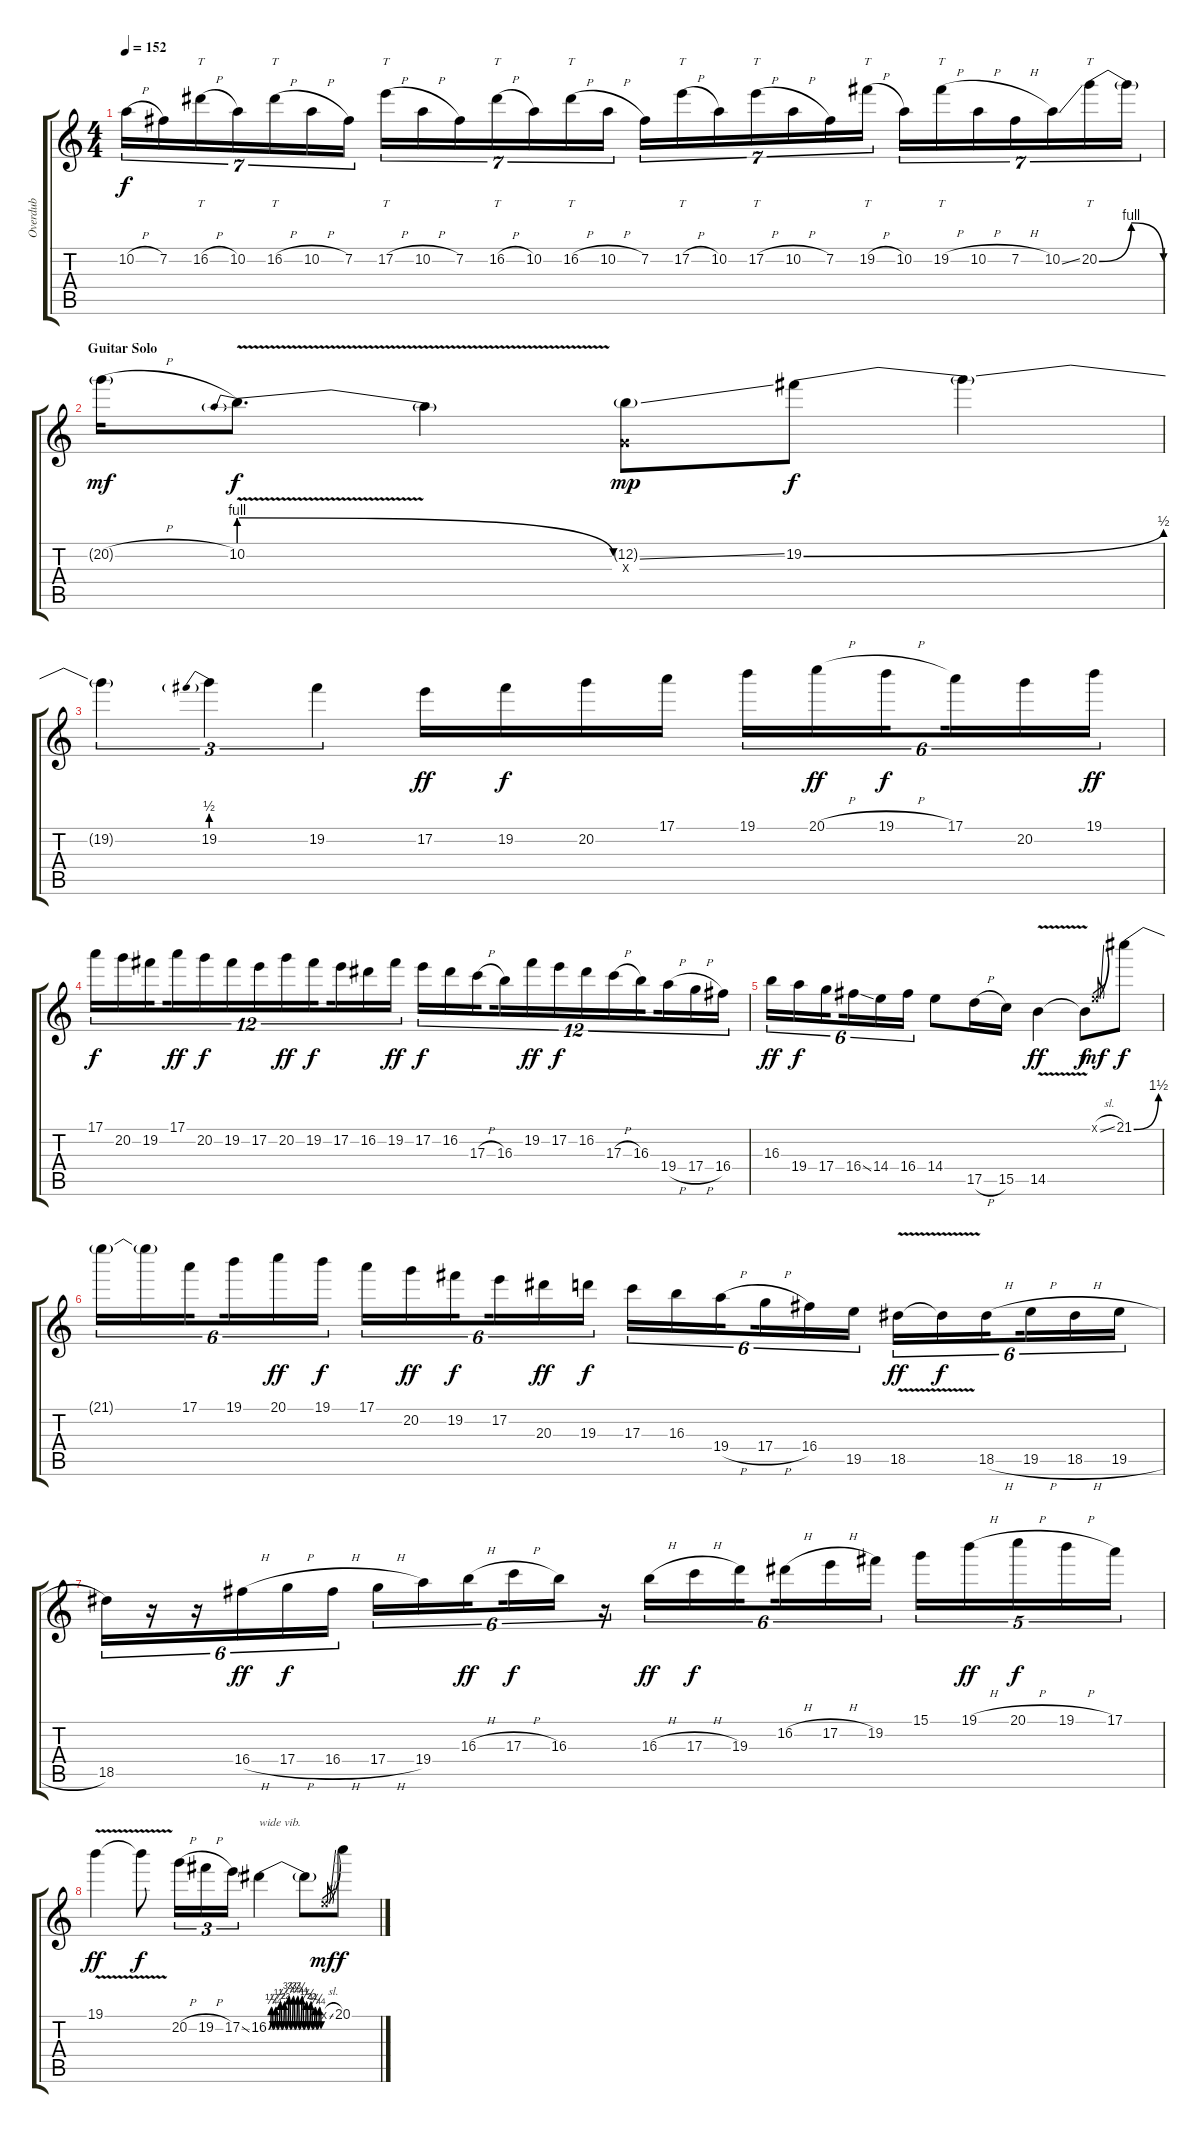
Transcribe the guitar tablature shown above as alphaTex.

\track ("Overdub" "Overdub") {instrument fretlessbass}
\staff {score tabs}
\tuning (E4 B3 G3 D3 A2 E2) {hide}
\ts (4 4)
\tempo 152
\clef g2
\ks c
10.2{h}.16{tu (7 4) dy f} 7.2.16{tu (7 4)} 16.2{h}.16{tt tu (7 4)} 10.2.16{tu (7 4)} 16.2{h}.16{tt tu (7 4)} 10.2{h}.16{tu (7 4)} 7.2.16{tu (7 4)} 17.2{h}.16{tt tu (7 4)} 10.2{h}.16{tu (7 4)} 7.2.16{tu (7 4)} 16.2{h}.16{tt tu (7 4)} 10.2.16{tu (7 4)} 16.2{h}.16{tt tu (7 4)} 10.2{h}.16{tu (7 4)} 7.2.16{tu (7 4)} 17.2{h}.16{tt tu (7 4)} 10.2.16{tu (7 4)} 17.2{h}.16{tt tu (7 4)} 10.2{h}.16{tu (7 4)} 7.2.16{tu (7 4)} 19.2{h}.16{tt tu (7 4)} 10.2.16{tu (7 4)} 19.2{h}.16{tt tu (7 4)} 10.2{h}.16{tu (7 4)} 7.2{h}.16{tu (7 4)} 10.2{ss}.16{tu (7 4)} 20.2{be (bendrelease 0 0 30 4 45 4 60 0)}.16{tt tu (7 4)} 20.2{t}.16{tu (7 4)} |
\section ("" "Guitar Solo")
20.2{h g}.16{dy mf} 10.2{be (prebendrelease 0 4 60 0) v}.8{d dy f} 10.2{t}.4 (12.2{ss g} 0.3{x}).8{dy mp} 19.2{be (bend 0 0 60 2)}.8{dy f} 19.2{t}.4 |
19.2{t}.4{tu (3 2)} 19.2{be (prebend 0 2 60 2)}.4{tu (3 2)} 19.2.4{tu (3 2)} 17.2.16{dy ff} 19.2.16{dy f} 20.2.16 17.1.16 19.1.16{tu (6 4)} 20.1{h}.16{tu (6 4) dy ff} 19.1{h}.16{tu (6 4) dy f beam splitsecondary} 17.1.16{tu (6 4)} 20.2.16{tu (6 4)} 19.1.16{tu (6 4) dy ff} |
17.1.16{tu (12 8) dy f} 20.2.16{tu (12 8)} 19.2.16{tu (12 8) beam splitsecondary} 17.1.16{tu (12 8) dy ff} 20.2.16{tu (12 8) dy f} 19.2.16{tu (12 8)} 17.2.16{tu (12 8)} 20.2.16{tu (12 8) dy ff} 19.2.16{tu (12 8) dy f beam splitsecondary} 17.2.16{tu (12 8)} 16.2.16{tu (12 8)} 19.2.16{tu (12 8) dy ff} 17.2.16{tu (12 8) dy f} 16.2.16{tu (12 8)} 17.3{h}.16{tu (12 8) beam splitsecondary} 16.3.16{tu (12 8)} 19.2.16{tu (12 8) dy ff} 17.2.16{tu (12 8) dy f} 16.2.16{tu (12 8)} 17.3{h}.16{tu (12 8)} 16.3.16{tu (12 8) beam splitsecondary} 19.4{h}.16{tu (12 8)} 17.4{h}.16{tu (12 8)} 16.4.16{tu (12 8)} |
16.3.16{tu (6 4) dy ff} 19.4.16{tu (6 4) dy f} 17.4.16{tu (6 4) beam splitsecondary} 16.4{ss}.16{tu (6 4)} 14.4.16{tu (6 4)} 16.4.16{tu (6 4)} 14.4.8 17.5{h}.16 15.5.16 14.5{v}.4{dy ff} 14.5{t}.8{dy f} 0.1{sl x}.8{gr dy mf} 21.1{be (bend 0 0 60 6)}.8{dy f} |
21.1{t}.16{tu (6 4)} 21.1{t}.16{tu (6 4)} 17.1.16{tu (6 4) beam splitsecondary} 19.1.16{tu (6 4)} 20.1.16{tu (6 4) dy ff} 19.1.16{tu (6 4) dy f} 17.1.16{tu (6 4)} 20.2.16{tu (6 4) dy ff} 19.2.16{tu (6 4) dy f beam splitsecondary} 17.2.16{tu (6 4)} 20.3.16{tu (6 4) dy ff} 19.3.16{tu (6 4) dy f} 17.3.16{tu (6 4)} 16.3.16{tu (6 4)} 19.4{h}.16{tu (6 4) beam splitsecondary} 17.4{h}.16{tu (6 4)} 16.4.16{tu (6 4)} 19.5.16{tu (6 4)} 18.5{v}.16{tu (6 4) dy ff} 18.5{t}.16{tu (6 4) dy f} 18.5{h}.16{tu (6 4) beam splitsecondary} 19.5{h}.16{tu (6 4)} 18.5{h}.16{tu (6 4)} 19.5{h}.16{tu (6 4)} |
18.5.16{tu (6 4)} r.16{tu (6 4)} r.16{tu (6 4)} 16.4{h}.16{tu (6 4) dy ff} 17.4{h}.16{tu (6 4) dy f} 16.4{h}.16{tu (6 4)} 17.4{h}.16{tu (6 4)} 19.4.16{tu (6 4)} 16.3{h}.16{tu (6 4) dy ff beam splitsecondary} 17.3{h}.16{tu (6 4) dy f} 16.3.16{tu (6 4)} r.16{tu (6 4)} 16.3{h}.16{tu (6 4) dy ff} 17.3{h}.16{tu (6 4) dy f} 19.3.16{tu (6 4) beam splitsecondary} 16.2{h}.16{tu (6 4)} 17.2{h}.16{tu (6 4)} 19.2.16{tu (6 4)} 15.1.16{tu (5 4)} 19.1{h}.16{tu (5 4) dy ff} 20.1{h}.16{tu (5 4) dy f} 19.1{h}.16{tu (5 4)} 17.1.16{tu (5 4)} |
19.1{v}.4{dy ff} 19.1{t}.8{dy f} 20.2{h}.16{tu (3 2)} 19.2{h}.16{tu (3 2)} 17.2{ss}.16{tu (3 2)} 16.2{be (custom 0 0 3 1 5 0 8 1 10 0 13 2 15 0 18 2 20 0 23 3 25 0 28 3 30 0 33 3 35 0 38 3 40 0 43 2 45 0 48 2 50 0 53 1 55 0 58 1 60 0)}.4{txt "wide vib."} 16.2{t}.8 0.1{sl x}.8{gr dy mf} 20.1.8{dy f}
